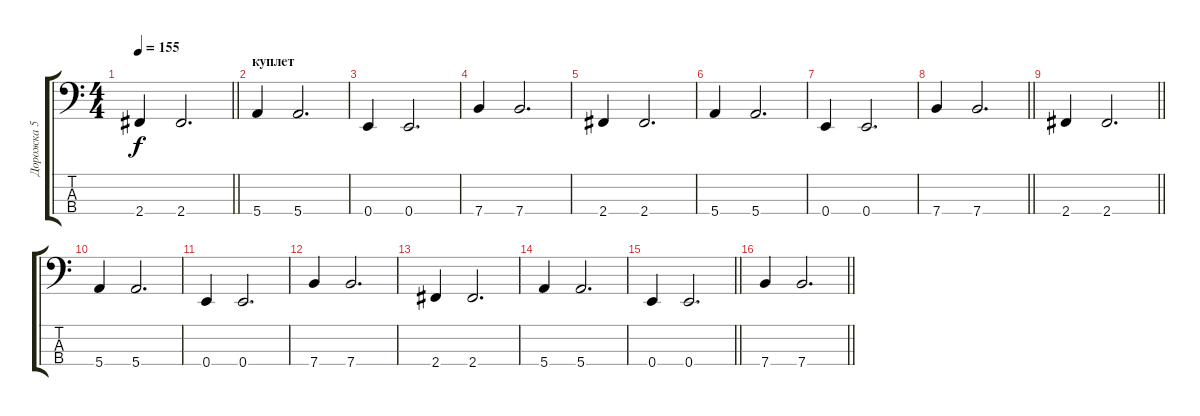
\track ("Дорожка 5" "Дорожка 5") {instrument electricbassfinger}
\staff {score tabs}
\tuning (G2 D2 A1 E1) {hide}
\ts (4 4)
\tempo 155
\clef f4
\barLineRight lightlight
\ks c
2.4.4{dy f} 2.4.2{d} |
\section ("" "куплет")
5.4.4 5.4.2{d} |
0.4.4 0.4.2{d} |
7.4.4 7.4.2{d} |
2.4.4 2.4.2{d} |
5.4.4 5.4.2{d} |
0.4.4 0.4.2{d} |
\barLineRight lightlight
7.4.4 7.4.2{d} |
\barLineRight lightlight
2.4.4 2.4.2{d} |
5.4.4 5.4.2{d} |
0.4.4 0.4.2{d} |
7.4.4 7.4.2{d} |
2.4.4 2.4.2{d} |
5.4.4 5.4.2{d} |
\barLineRight lightlight
0.4.4 0.4.2{d} |
\barLineRight lightlight
7.4.4 7.4.2{d}
